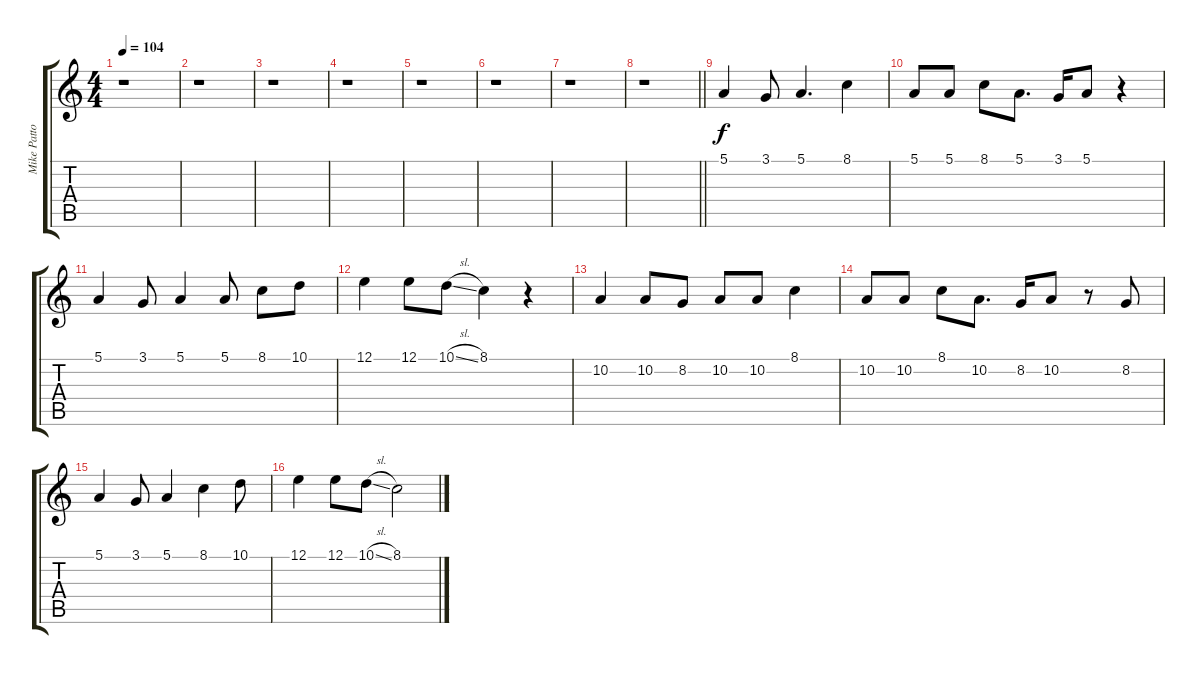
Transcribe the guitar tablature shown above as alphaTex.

\track ("Mike Patton - Voice 1" "Mike Patto") {instrument lead1square}
\staff {score tabs}
\tuning (E4 B3 G3 D3 A2 E2) {hide}
\ts (4 4)
\tempo 104
\clef g2
\ks c
r.1{dy f instrument lead1square} |
r.1 |
r.1 |
r.1 |
r.1 |
r.1 |
r.1 |
\barLineRight lightlight
r.1 |
5.1.4 3.1.8 5.1.4{d} 8.1.4 |
5.1.8 5.1.8 8.1.8 5.1.8{d} 3.1.16 5.1.8 r.4 |
5.1.4 3.1.8 5.1.4 5.1.8 8.1.8 10.1.8 |
12.1.4 12.1.8 10.1{sl}.8 8.1.4 r.4 |
10.2.4 10.2.8 8.2.8 10.2.8 10.2.8 8.1.4 |
10.2.8 10.2.8 8.1.8 10.2.8{d} 8.2.16 10.2.8 r.8 8.2.8 |
5.1.4 3.1.8 5.1.4 8.1.4 10.1.8 |
12.1.4 12.1.8 10.1{sl}.8 8.1.2
